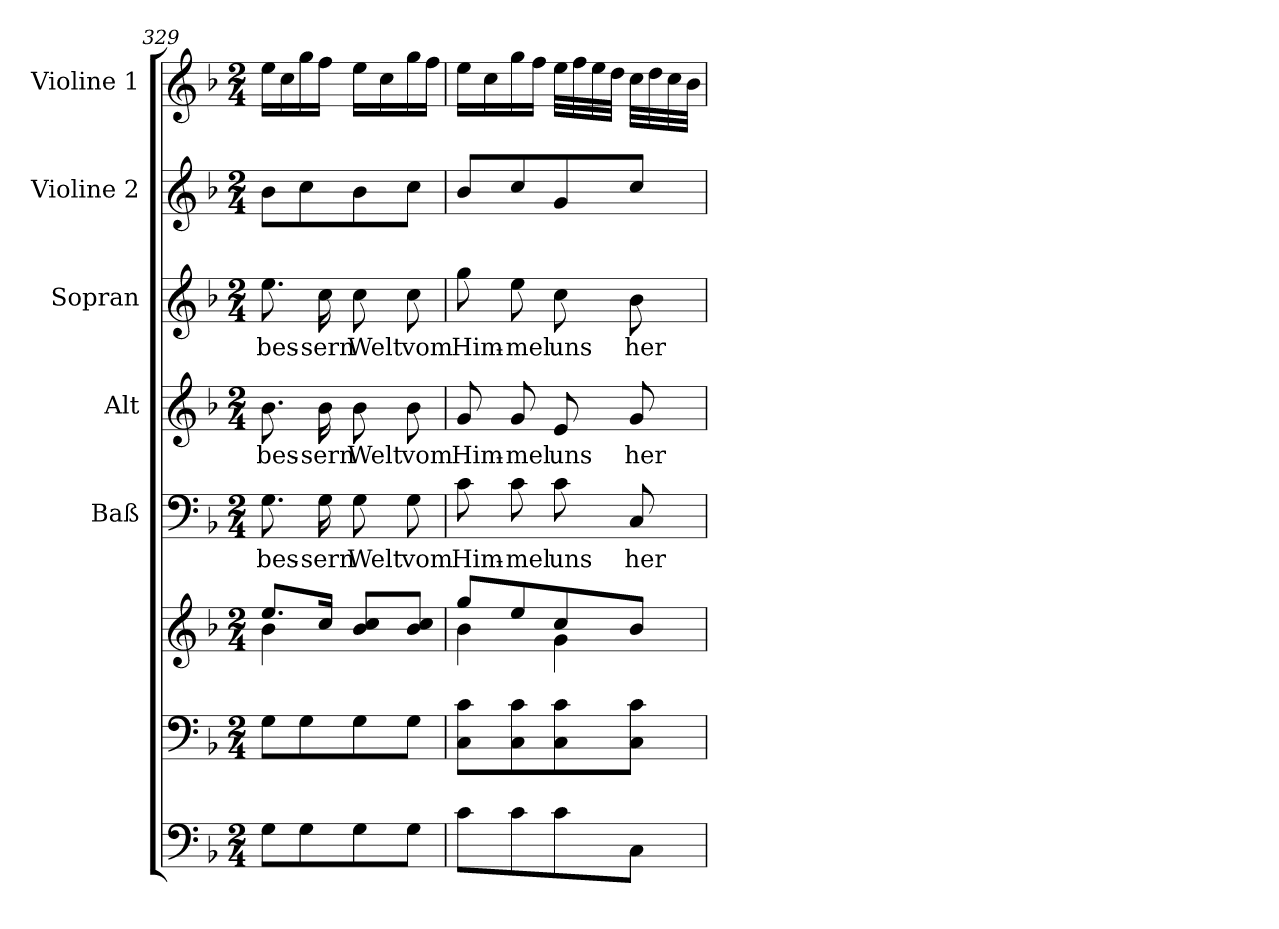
**kern	**kern	**kern	**kern	**text	**kern	**text	**kern	**text	**kern	**kern
*part7	*part6	*part6	*part5	*part5	*part4	*part4	*part3	*part3	*part2	*part1
*staff8	*staff7	*staff6	*staff5	*staff5	*staff4	*staff4	*staff3	*staff3	*staff2	*staff1
*	*	*	*I"Baß	*	*I"Alt	*	*I"Sopran	*	*I"Violine 2	*I"Violine 1
*	*	*	*	*	*	*	*	*	*I'Vln	*I'Vln
*clefF4	*clefF4	*clefG2	*clefF4	*	*clefG2	*	*clefG2	*	*clefG2	*clefG2
*ITrd7c12	*	*	*	*	*	*	*	*	*	*
*k[b-]	*k[b-]	*k[b-]	*k[b-]	*	*k[b-]	*	*k[b-]	*	*k[b-]	*k[b-]
*F:	*F:	*F:	*F:	*	*F:	*	*F:	*	*F:	*F:
*M2/4	*M2/4	*M2/4	*M2/4	*	*M2/4	*	*M2/4	*	*M2/4	*M2/4
=329	=329	=329	=329	=329	=329	=329	=329	=329	=329	=329
*	*	*^	*	*	*	*	*	*	*	*
!	!	!	!	!	!LO:LY:b	!	!LO:LY:b	!	!LO:LY:b	!	!
8GG\L	8G\L	8.ee/L	4b-\	8.G\	bes-	8.b-\	bes-	8.ee\	bes-	8b-\L	16ee\LL
.	.	.	.	.	.	.	.	.	.	.	16cc\
8GG\	8G\	.	.	.	.	.	.	.	.	8cc\	16gg\
!	!	!	!	!	!LO:LY:b	!	!LO:LY:b	!	!LO:LY:b	!	!
.	.	16cc/Jk	.	16G\	-sern	16b-\	-sern	16cc\	-sern	.	16ff\JJ
!	!	!	!	!	!LO:LY:b	!	!LO:LY:b	!	!LO:LY:b	!	!
8GG\	8G\	8b-/ 8cc/L	4ryy	8G\	Welt	8b-\	Welt	8cc\	Welt	8b-\	16ee\LL
.	.	.	.	.	.	.	.	.	.	.	16cc\
!	!	!	!	!	!LO:LY:b	!	!LO:LY:b	!	!LO:LY:b	!	!
8GG\J	8G\J	8b-/ 8cc/J	.	8G\	vom	8b-\	vom	8cc\	vom	8cc\J	16gg\
.	.	.	.	.	.	.	.	.	.	.	16ff\JJ
=330	=330	=330	=330	=330	=330	=330	=330	=330	=330	=330	=330
!	!	!	!	!	!LO:LY:b	!	!LO:LY:b	!	!LO:LY:b	!	!
8C\L	8C\ 8c\L	8gg/L	4b-\	8c\	Him-	8g/	Him-	8gg\	Him-	8b-/L	16ee\LL
.	.	.	.	.	.	.	.	.	.	.	16cc\
!	!	!	!	!	!LO:LY:b	!	!LO:LY:b	!	!LO:LY:b	!	!
8C\	8C\ 8c\	8ee/	.	8c\	-mel	8g/	-mel	8ee\	-mel	8cc/	16gg\
.	.	.	.	.	.	.	.	.	.	.	16ff\JJ
!	!	!	!	!	!LO:LY:b	!	!LO:LY:b	!	!LO:LY:b	!	!
8C\	8C\ 8c\	8cc/	4g\	8c\	uns	8e/	uns	8cc\	uns	8g/	32ee\LLL
.	.	.	.	.	.	.	.	.	.	.	32ff\
.	.	.	.	.	.	.	.	.	.	.	32ee\
.	.	.	.	.	.	.	.	.	.	.	32dd\JJJ
!	!	!	!	!	!LO:LY:b	!	!LO:LY:b	!	!LO:LY:b	!	!
8CC\J	8C\ 8c\J	8b-/J	.	8C/	her-	8g/	her-	8b-\	her-	8cc/J	32cc\LLL
.	.	.	.	.	.	.	.	.	.	.	32dd\
.	.	.	.	.	.	.	.	.	.	.	32cc\
.	.	.	.	.	.	.	.	.	.	.	32b-\JJJ
*	*	*v	*v	*	*	*	*	*	*	*	*
=	=	=	=	=	=	=	=	=	=	=
*-	*-	*-	*-	*-	*-	*-	*-	*-	*-	*-
